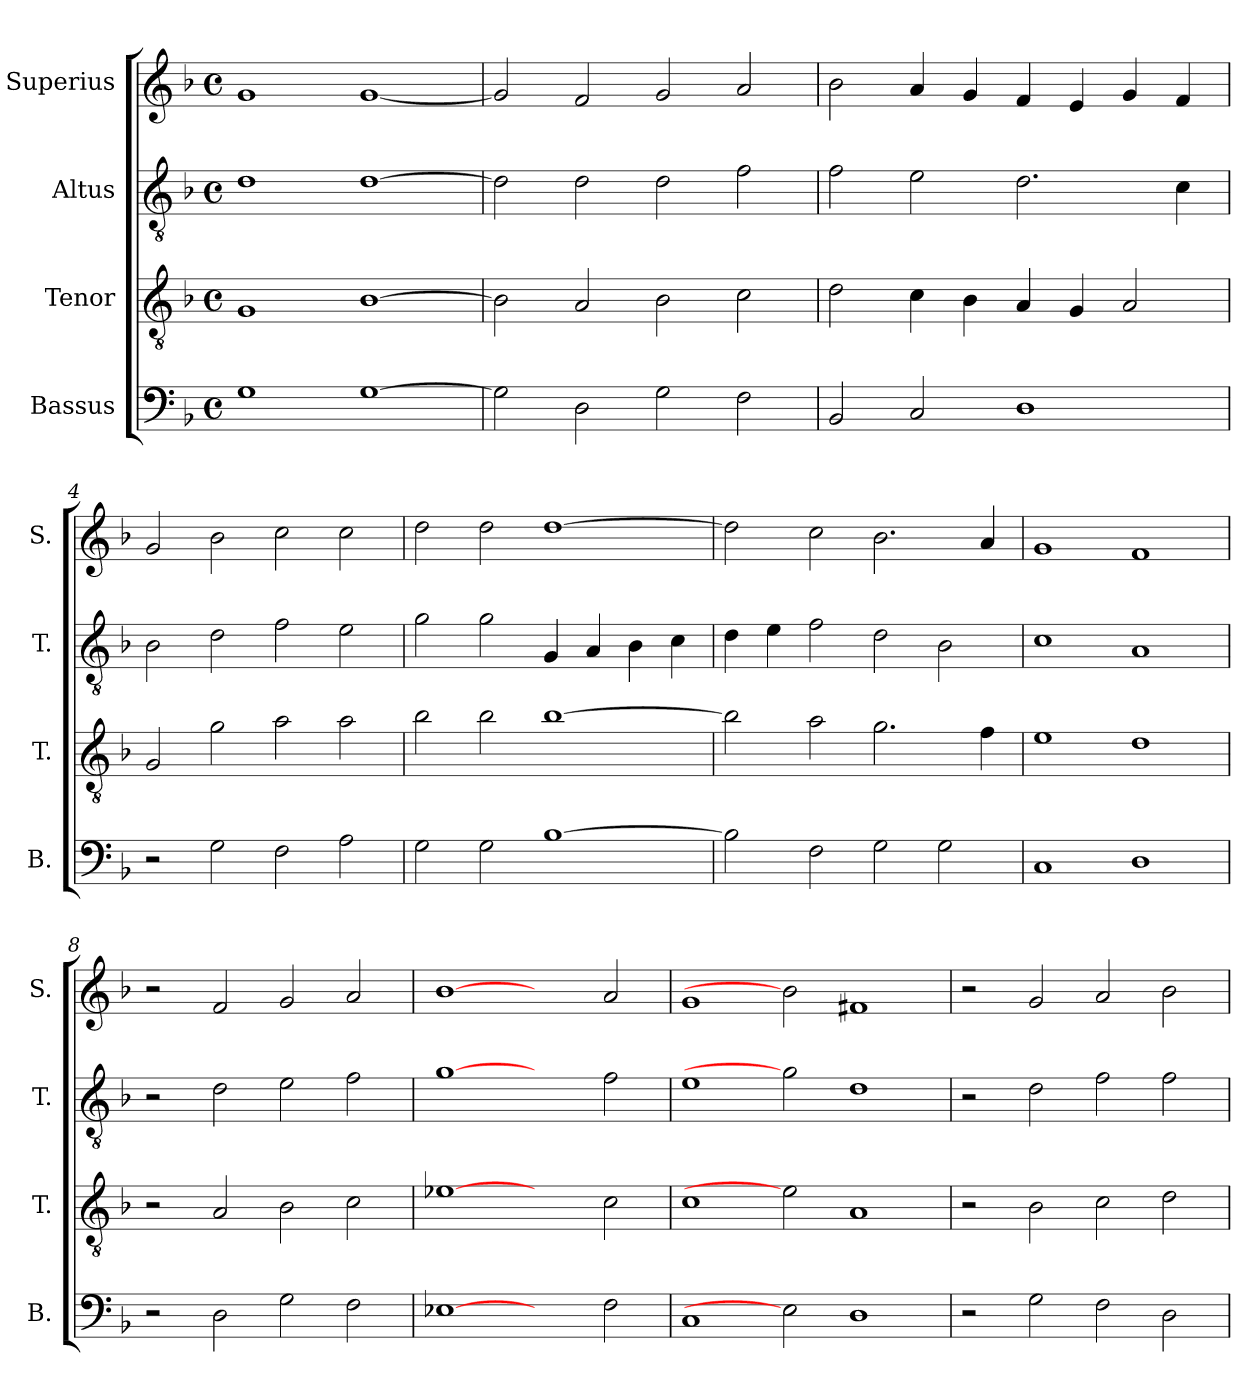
**kern	**kern	**kern	**kern
*part4	*part3	*part2	*part1
*staff4	*staff3	*staff2	*staff1
*I"Bassus	*I"Tenor	*I"Altus	*I"Superius
*I'B.	*I'T.	*I'T.	*I'S.
!!LO:PB:g=z
*clefF4	*clefGv2	*clefGv2	*clefG2
*	*ITrd7c12	*ITrd7c12	*
*k[b-]	*k[b-]	*k[b-]	*k[b-]
*F:	*F:	*F:	*F:
*M4/4	*M4/4	*M4/4	*M4/4
*met(c)	*met(c)	*met(c)	*met(c)
=1	=1	=1	=1
1Gi	1GGi	1Di	1gi
[>1Gi	[>1BB-i	[>1Di	[<1gi
=2	=2	=2	=2
2Gi\]	2BB-i\]	2Di\]	2gi/]
2Di\	2AAi/	2Di\	2fi/
2Gi\	2BB-i\	2Di\	2gi/
2Fi\	2Ci\	2Fi\	2ai/
=3	=3	=3	=3
2BB-i/	2Di\	2Fi\	2b-i\
2Ci/	4Ci\	2Ei\	4ai/
.	4BB-i\	.	4gi/
1Di	4AAi/	2.Di\	4fi/
.	4GGi/	.	4ei/
.	2AAi/	.	4gi/
.	.	4Ci\	4fi/
=4	=4	=4	=4
2r	2GGi/	2BB-i\	2gi/
2Gi\	2Gi\	2Di\	2b-i\
2Fi\	2Ai\	2Fi\	2cci\
2Ai\	2Ai\	2Ei\	2cci\
!!LO:LB:g=z
=5	=5	=5	=5
2Gi\	2B-i\	2Gi\	2ddi\
2Gi\	2B-i\	2Gi\	2ddi\
[>1B-i	[>1B-i	4GGi/	[>1ddi
.	.	4AAi/	.
.	.	4BB-i\	.
.	.	4Ci\	.
=6	=6	=6	=6
2B-i\]	2B-i\]	4Di\	2ddi\]
.	.	4Ei\	.
2Fi\	2Ai\	2Fi\	2cci\
2Gi\	2.Gi\	2Di\	2.b-i\
2Gi\	.	2BB-i\	.
.	4Fi\	.	4ai/
=7	=7	=7	=7
1Ci	1Ei	1Ci	1gi
1Di	1Di	1AAi	1fi
=8	=8	=8	=8
2r	2r	2r	2r
2Di\	2AAi/	2Di\	2fi/
2Gi\	2BB-i\	2Ei\	2gi/
2Fi\	2Ci\	2Fi\	2ai/
=9	=9	=9	=9
[1E-Xi	[1E-Xi	[1Gi	[1b-i
2ryy	2ryy	2ryy	2ryy
2Fi\	2Ci\	2Fi\	2ai/
=10	=10	=10	=10
1Ci	1Ci	1Ei	1gi
2E-i]	2E-i]	2Gi]	2b-i]
1Di	1AAi	1Di	1f#Xi
!!LO:LB:g=z
=11	=11	=11	=11
2r	2r	2r	2r
2Gi\	2BB-i\	2Di\	2gi/
2Fi\	2Ci\	2Fi\	2ai/
2Di\	2Di\	2Fi\	2b-i\
=	=	=	=
*-	*-	*-	*-
